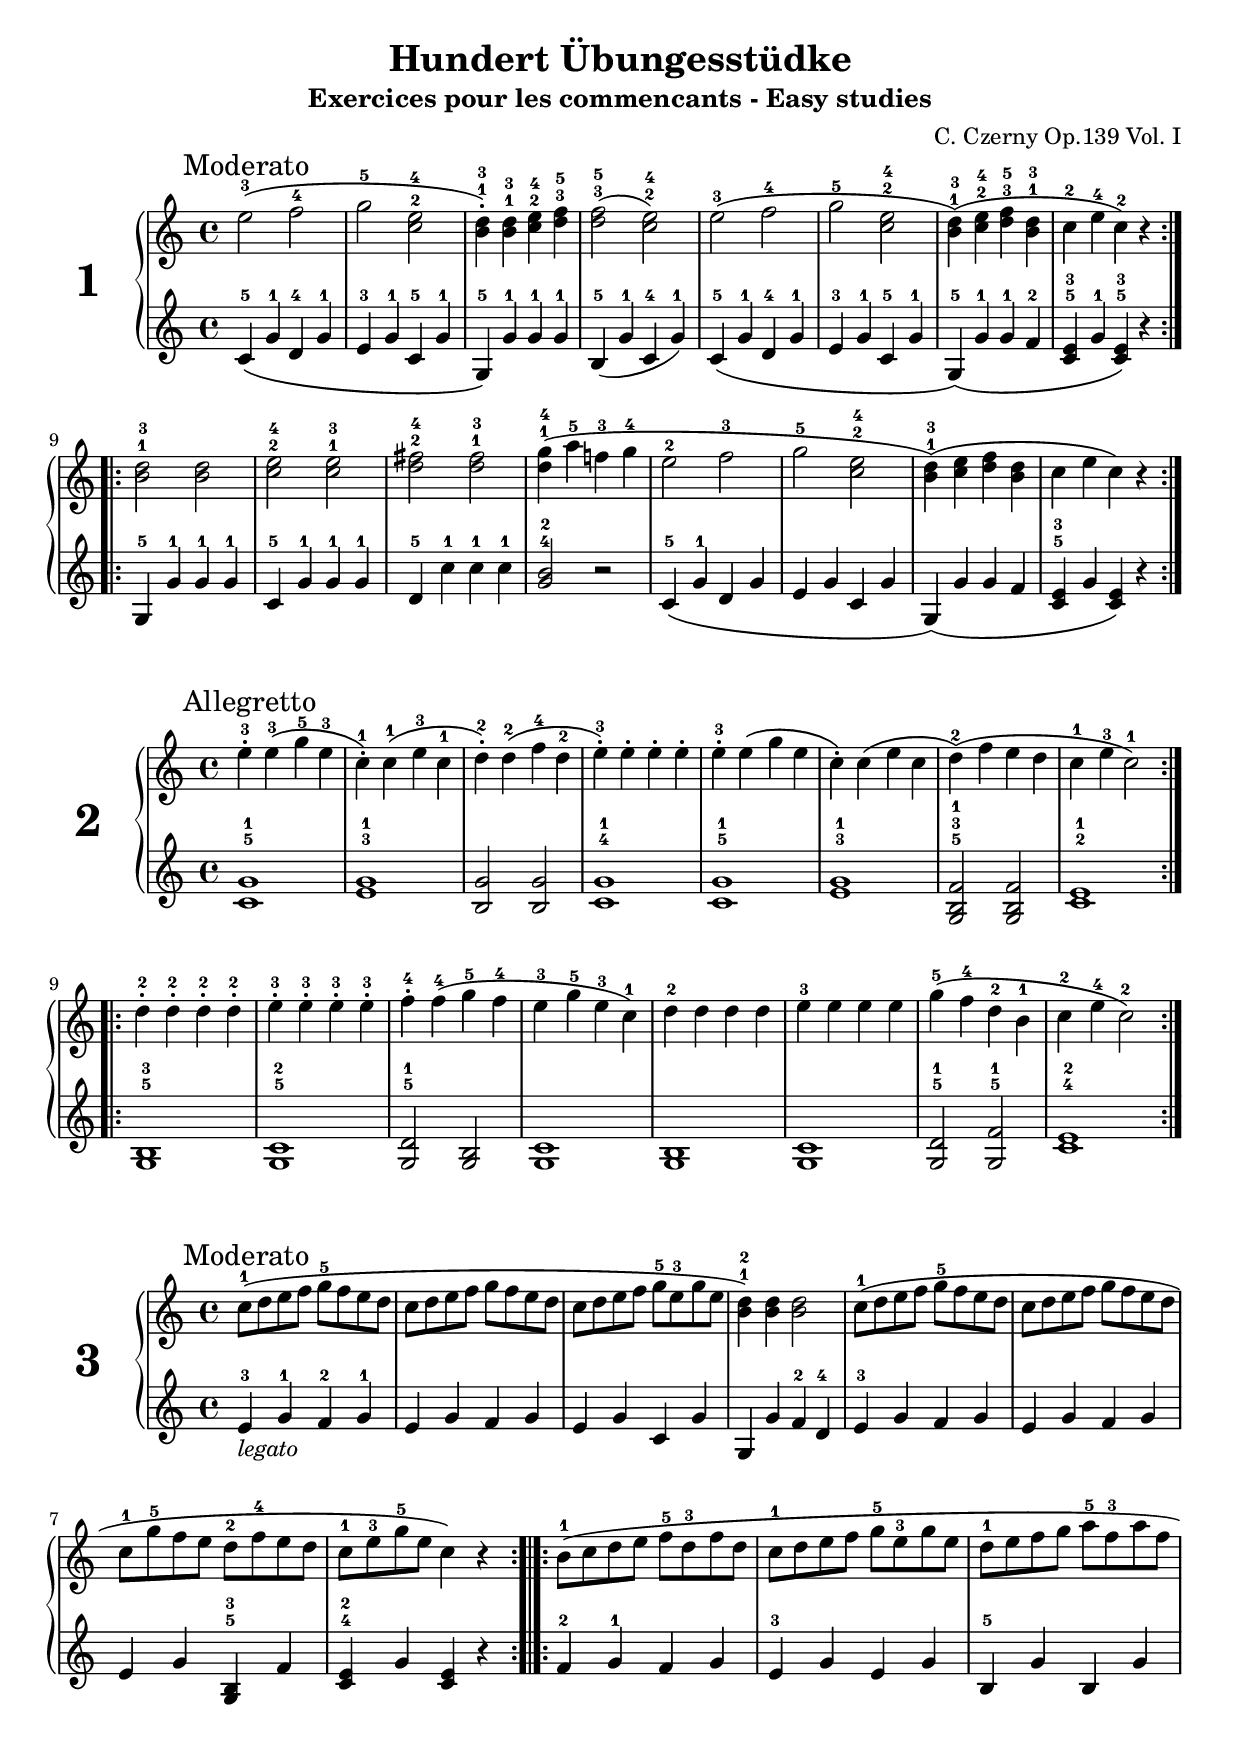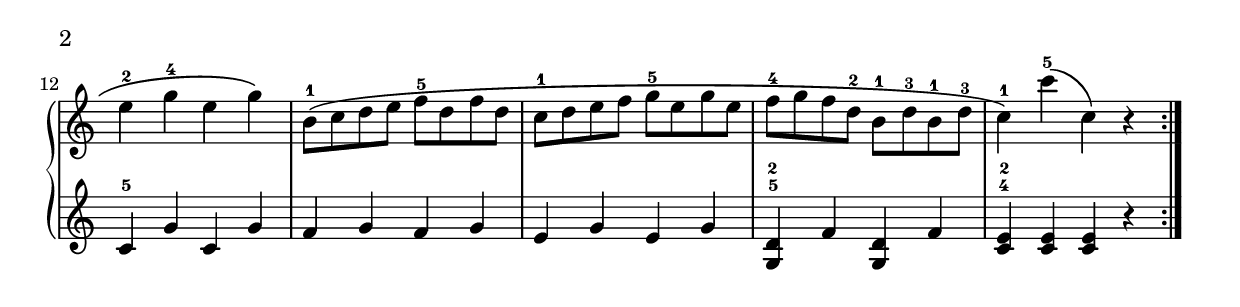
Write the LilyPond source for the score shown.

\include "english.ly"

\book {
  \header {
    title = "Hundert Übungesstüdke"
    subtitle = "Exercices pour les commencants - Easy studies"
    composer = "C. Czerny Op.139 Vol. I"
  }

  %%%%%%%%%%%%%%%%%%%%%%%%%%%%%%%%%%%%%%%%%%%%%%%%%%%%%%%%%%%%%%%%%%%%%%%%%%%%%%%%%%%%%%%%
  %% Score 1
  %%%%%%%%%%%%%%%%%%%%%%%%%%%%%%%%%%%%%%%%%%%%%%%%%%%%%%%%%%%%%%%%%%%%%%%%%%%%%%%%%%%%%%%%
  \score {
    \new PianoStaff <<
      #(set-accidental-style 'piano 'Score)

      \set PianoStaff.instrumentName = \markup \center-column {
        \fontsize #6 \bold "1"
      }

      \new Staff {
        \new Voice {
          { \mark "Moderato" e''2 \( -3 f'' -4                                          }
          { g''2 -5 <c'' e''>  -2-4                                                     }
          { <b' d''>4 \) \staccato  -1-3 <b' d''> -1-3 <c'' e''> -2-4 <d'' f''> -3-5    }
          { <d'' f''>2 -3-5 (  <c'' e''>2 -2-4 )                                        }

          {  e''2 \( -3 f'' -4                                                          }
          { g''2 -5 <c'' e''>  -2-4                                                     }
          { <b' d''>4 \) \( -1-3 <c'' e''> -2-4 <d'' f''> -3-5 <b' d''> -1-3            }
          { c''4 -2  e'' -4  c'' \) -2 r                                                }

          \bar ":.|.:"
          \break
          %%%%

          { <b' d''>2 -1-3    <b' d''> }
          { <c'' e''>2 -2-4    <c'' e''> -1-3 }
          { <d'' fs''>2 -2-4    <d'' fs''> -1-3 }
          { <d'' g''>4 \( -1-4   a'' -5   f'' -3  g'' -4   }
          { e''2  -2 f'' -3  }
          { g''2  -5  <c'' e''> -2-4  }
          { <b' d''>4 \) \( -1-3 <c'' e''>      <d'' f''>      <b' d''>                 }
          { c''4     e''     c'' \)    r                                                }

          \bar ":.|.:"
        }
      }
      \new Staff {
        \new Voice {
          {  c'4 \( -5  g'  -1  d'  -4     g' -1        }
          {  e' -3     g'  -1  c'  -5     g' -1         }
          {  g \) -5   g'  -1  g'  -1     g' -1         }
          {  b (  -5   g'  -1  c'  -4     g' -1)        }

          {  c' \( -5      g'  -1  d'  -4     g' -1     }
          {  e' -3         g'  -1  c'  -5     g' -1     }
          {  g  \) \( -5      g'  -1  g'  -1     f' -2  }
          {  <c' e'> -5-3  g'  -1   <c' e'> \) -5-3  r  }

          %%%%
          {  g4  -5  g'  -1  g'  -1   g' -1     }
          {  c'4  -5  g'  -1  g'  -1   g' -1    }
          {  d'4  -5  c''  -1  c'' -1   c'' -1  }
          { <g' b'>2 -4-2   r2 }

          {  c'4 \( -5      g' -1   d'         g'       }
          {  e'            g'      c'         g'        }
          {  g  \) \(         g'      g'         f'     }
          {  <c' e'> -5-3  g'       <c' e'> \)       r  }
        }
      }
    >>
  }

  %%%%%%%%%%%%%%%%%%%%%%%%%%%%%%%%%%%%%%%%%%%%%%%%%%%%%%%%%%%%%%%%%%%%%%%%%%%%%%%%%%%%%%%%
  %% Score 2
  %%%%%%%%%%%%%%%%%%%%%%%%%%%%%%%%%%%%%%%%%%%%%%%%%%%%%%%%%%%%%%%%%%%%%%%%%%%%%%%%%%%%%%%%
  \score {
    \new PianoStaff <<
      #(set-accidental-style 'piano 'Score)

      \set PianoStaff.instrumentName = \markup \center-column {
        \fontsize #6 \bold "2"
      }

      \new Staff {
        \new Voice {
          \mark "Allegretto"

          { e''4 \staccato -3      e'' \( -3      g'' -5          e'' -3  }
          { c'' \) \staccato -1   c'' \( -1      e'' -3          c'' -1  }
          { d'' \) \staccato -2   d'' \( -2      f'' -4          d'' -2  }
          { e'' \) \staccato -3   e'' \staccato  e'' \staccato   e'' \staccato     }

          { e'' \staccato -3      e'' \(         g''             e''     }
          { c'' \) \staccato      c'' \(         e''             c''     }
          { d'' \) \( -2          f''            e''             d''     }
          { c'' -1                e''  -3        c''2 \) -1   }

          \bar ":.|.:"
          \break
          %%%%

          \bar ":.|.:"
          { d''4 \staccato -2    d'' \staccato -2   d'' \staccato -2  d'' \staccato -2  }
          { e''  \staccato -3    e'' \staccato -3   e'' \staccato -3  e'' \staccato -3  }
          { f''  \staccato -4    f'' \(        -4   g''           -5  f''           -4  }
          { e''            -3    g''           -5   e''           -3  c'' \)        -1  }
          { d''4           -2    d''                d''               d''               }
          { e''            -3    e''                e''               e''               }
          { g'' \(         -5    f''           -4   d''           -2  b'            -1  }
          { c''            -2    e''           -4   c''2  \) -2                         }

          \bar ":.|.:"
        }
      }
      \new Staff {
        \new Voice {
          { <c'  g'>1 -5-1              }
          { <e'  g'> -3-1               }
          { <b   g'>2 <b   g'>          }
          { <c'  g'>1 -4-1              }

          { <c'  g'>1 -5-1              }
          { <e'  g'> -3-1               }
          { <g b f'>2 -5-3-1 <g b f'>   }
          { <c'  e'>1 -2-1              }

          %%%%

          { <g  b>1 -5-3                }
          { <g  c'>1 -5-2               }
          { <g  d'>2 -5-1 <g b>         }
          { <g  c'>1                    }
          { <g  b>1                     }
          { <g  c'>1                    }
          { <g  d'>2 -5-1 <g f'> -5-1   }
          { <c'  e'>1 -4-2              }
        }
      }
    >>
  }


  %%%%%%%%%%%%%%%%%%%%%%%%%%%%%%%%%%%%%%%%%%%%%%%%%%%%%%%%%%%%%%%%%%%%%%%%%%%%%%%%%%%%%%%%
  %% Score 3
  %%%%%%%%%%%%%%%%%%%%%%%%%%%%%%%%%%%%%%%%%%%%%%%%%%%%%%%%%%%%%%%%%%%%%%%%%%%%%%%%%%%%%%%%
  \score {
    \new PianoStaff <<
      #(set-accidental-style 'piano 'Score)

      \set PianoStaff.instrumentName = \markup \center-column {
        \fontsize #6 \bold "3"
      }

      \new Staff {
        \new Voice {
          \mark "Moderato"

          { c''8  \( -1  d''     e'' f''             g'' -5 f''       e'' d''           }
          { c''8         d''     e'' f''             g''    f''       e'' d''           }
          { c''8         d''     e'' f''             g'' -5 e'' -3    g'' e''           }
          { <d'' b'>4 -1-2 \)     <d'' b'>4            <d'' b'>2                          }
          { c''8  \( -1  d''     e'' f''             g'' -5 f''       e'' d''           }
          { c''8         d''     e'' f''             g''    f''       e'' d''           }

          \break
          %%%%

	  { c''8     -1  g'' -5  f''   e''           d'' -2 f'' -4    e'' d''           }
	  { c''8     -1  e'' -3  g''-5 e''           c''4   \)        r                 }

          \bar ":.|.:"

	  { b'8  \(  -1  c''     d'' e''             f'' -5 d'' -3    f'' d''           }
	  { c''8     -1  d''     e'' f''             g'' -5 e'' -3    g'' e''           }
	  { d''8     -1  e''     f'' g''             a'' -5 f'' -3    a'' f''           }
          \break
          %%%%

	  { e''4            -2    g''  -4            e''              g''   \)          }
	  { b'8  \(  -1  c''     d'' e''             f'' -5 d''       f'' d''           }
	  { c''8     -1  d''     e'' f''             g'' -5 e''       g'' e''           }
	  { f''8     -4  g''     f'' d'' -2          b'  -1 d'' -3    b' -1 d'' -3     }
	  { c''4 \)  -1          c'''  \(  -5         c''  \)          r                 }

          \bar ":.|.:"
        }
      }

      \new Staff {
        \new Voice {
          { e'4-\markup {\italic legato} -3
	                         g'            -1   f'            -2  g'            -1  }
          { e'4                  g'                 f'                g'                }
          { e'4                  g'                 c'                g'                }
          { g4                   g'                 f'            -2  d'            -4  }
          { e'4            -3    g'                 f'                g'                }
          { e'4                  g'                 f'                g'                }

          %%%%

          { e'4                  g'                 <g b> -5-3        f'                }
          { <c' e'> -4-2         g'                 <c' e'>           r                 }

          { f'4            -2    g'            -1   f'                g'                }
          { e'4            -3    g'                 e'                g'                }
          { b4             -5    g'                 b                 g'                }

          %%%%
          { c'4            -5    g'                 c'                g'                }
          { f'4                  g'                 f'                g'                }
          { e'4                  g'                 e'                g'                }
          { <g d'> -5-2          f'                 <g d'>            f'                }
          { <c' e'> -4-2         <c' e'>            <c' e'>           r                 }
        }
      }
    >>
  }
}
